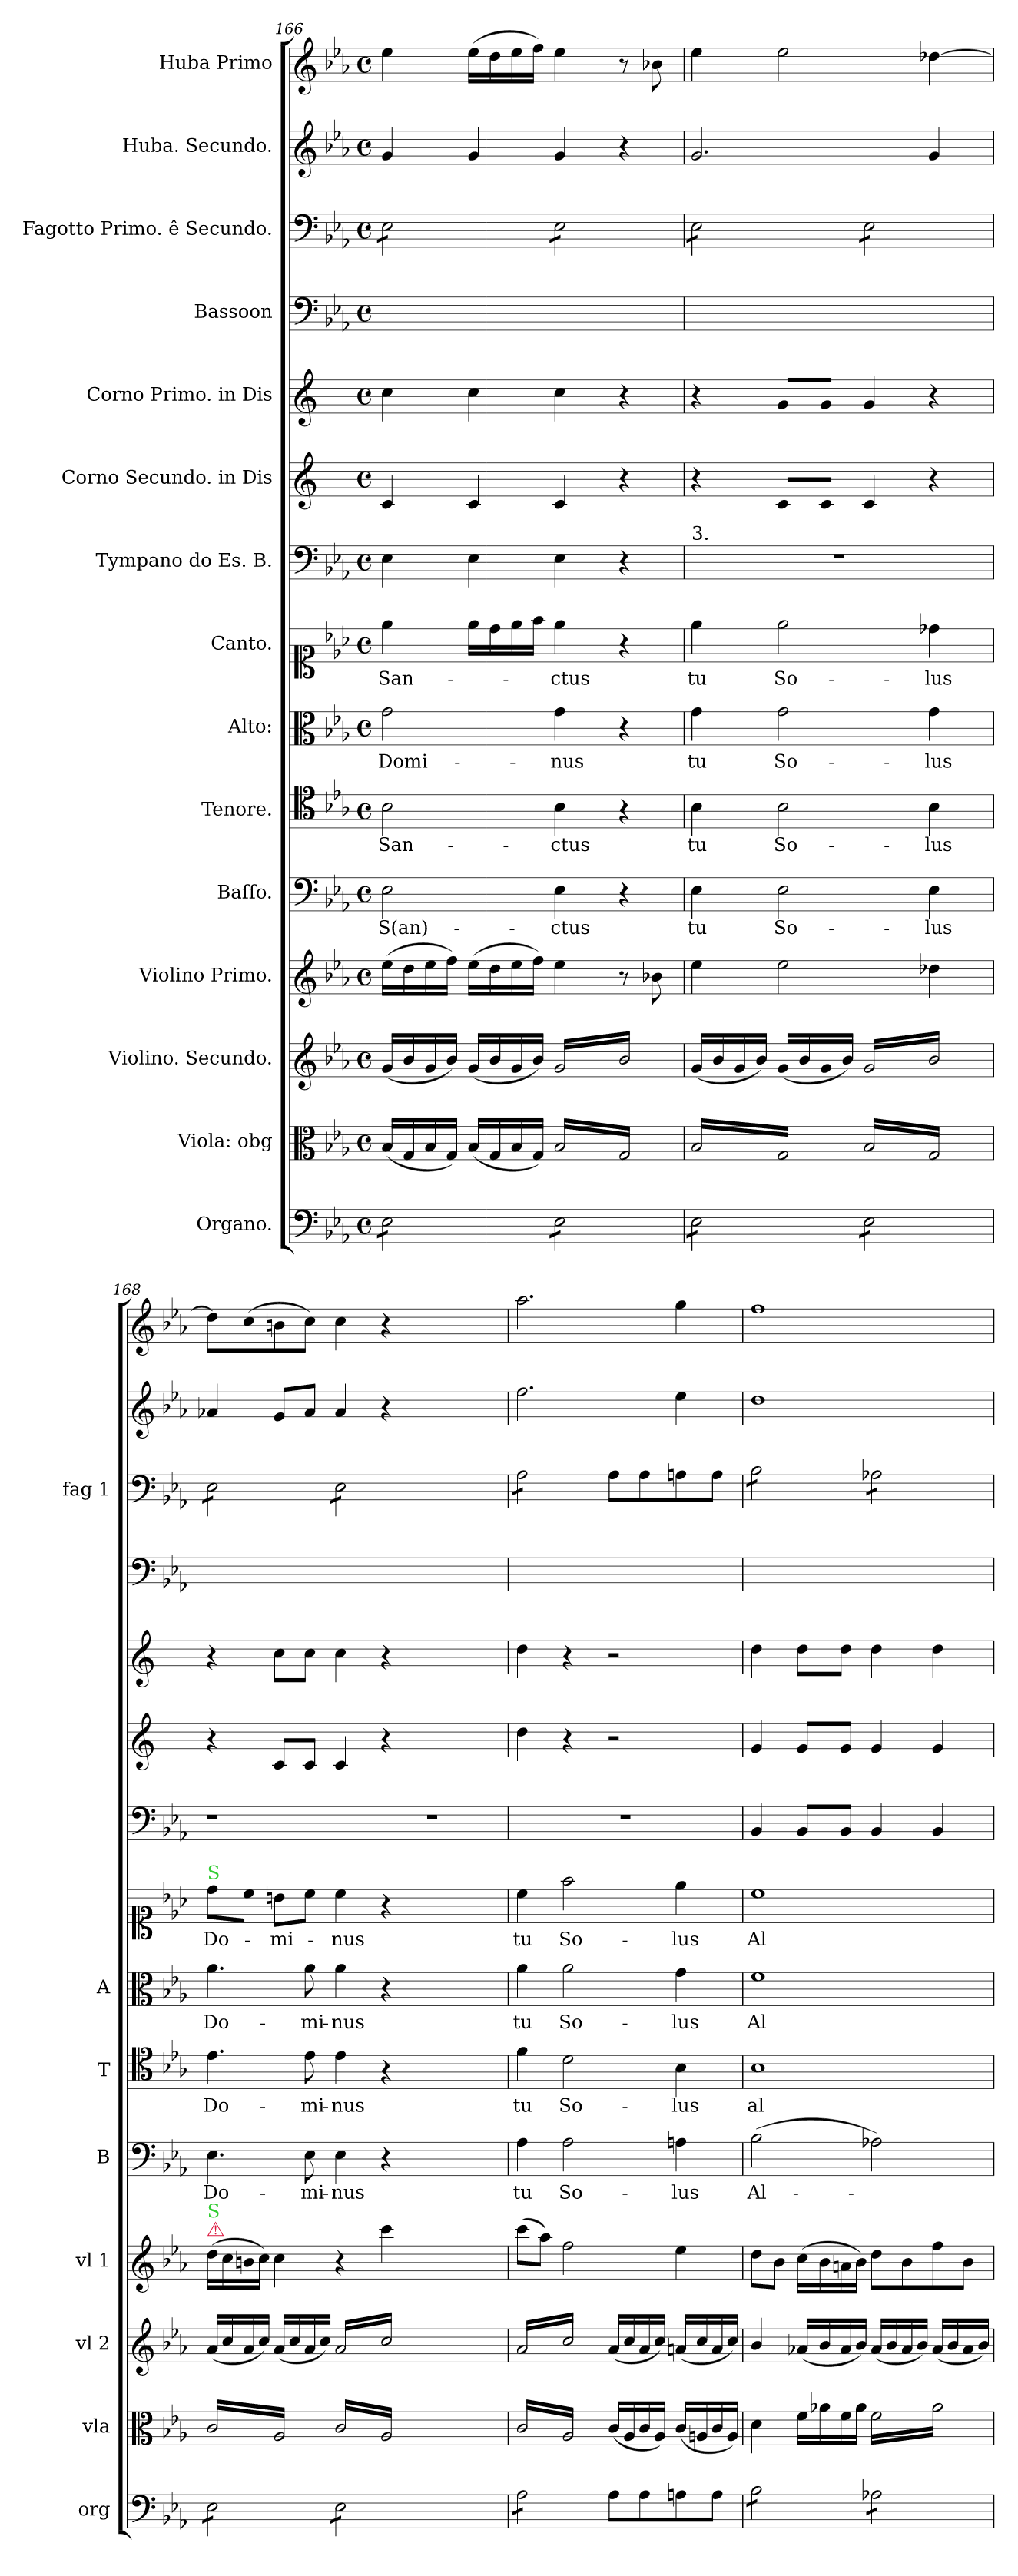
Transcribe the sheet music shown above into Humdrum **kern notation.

**kern	**dynam	**kern	**dynam	**kern	**dynam	**kern	**dynam	**kern	**text	**dynam	**kern	**text	**dynam	**kern	**text	**dynam	**kern	**text	**dynam	**kern	**kern	**dynam	**kern	**dynam	**kern	**kern	**dynam	**kern	**dynam	**kern	**dynam
*part15	*part15	*part14	*part14	*part13	*part13	*part12	*part12	*part11	*part11	*part11	*part10	*part10	*part10	*part9	*part9	*part9	*part8	*part8	*part8	*part7	*part6	*part6	*part5	*part5	*part4	*part3	*part3	*part2	*part2	*part1	*part1
*staff15	*staff15	*staff14	*staff14	*staff13	*staff13	*staff12	*staff12	*staff11	*staff11	*staff11	*staff10	*staff10	*staff10	*staff9	*staff9	*staff9	*staff8	*staff8	*staff8	*staff7	*staff6	*staff6	*staff5	*staff5	*staff4	*staff3	*staff3	*staff2	*staff2	*staff1	*staff1
*I"Organo.	*	*I"Viola: obg	*	*I"Violino. Secundo.	*	*I"Violino Primo.	*	*I"Baſſo.	*	*	*I"Tenore.	*	*	*I"Alto:	*	*	*I"Canto.	*	*	*I"Tympano do Es. B.	*I"Corno Secundo. in Dis	*	*I"Corno Primo. in Dis	*	*I"Bassoon	*I"Fagotto Primo. ê Secundo.	*	*I"Huba. Secundo.	*	*I"Huba Primo	*
*I'org	*	*I'vla	*	*I'vl 2	*	*I'vl 1	*	*I'B	*	*	*I'T	*	*	*I'A	*	*	*	*	*	*	*	*	*	*	*	*I'fag 1	*	*	*	*	*
*clefF4	*	*clefC3	*	*clefG2	*	*clefG2	*	*clefF4	*	*	*clefC4	*	*	*clefC3	*	*	*clefC1	*	*	*clefF4	*clefG2	*	*clefG2	*	*clefF4	*clefF4	*	*clefG2	*	*clefG2	*
*	*	*	*	*	*	*	*	*	*	*	*	*	*	*	*	*	*	*	*	*	*ITrd5c9	*	*ITrd5c9	*	*	*	*	*	*	*	*
*k[b-e-a-]	*	*k[b-e-a-]	*	*k[b-e-a-]	*	*k[b-e-a-]	*	*k[b-e-a-]	*	*	*k[b-e-a-]	*	*	*k[b-e-a-]	*	*	*k[b-e-a-]	*	*	*k[b-e-a-]	*k[b-e-a-]	*	*k[b-e-a-]	*	*k[b-e-a-]	*k[b-e-a-]	*	*k[b-e-a-]	*	*k[b-e-a-]	*
*E-:	*	*E-:	*	*E-:	*	*E-:	*	*E-:	*	*	*	*	*	*E-:	*	*	*E-:	*	*	*	*E-:	*	*E-:	*	*	*	*	*E-:	*	*E-:	*
*M4/4	*	*M4/4	*	*M4/4	*	*M4/4	*	*M4/4	*	*	*M4/4	*	*	*M4/4	*	*	*M4/4	*	*	*M4/4	*M4/4	*	*M4/4	*	*M4/4	*M4/4	*	*M4/4	*	*M4/4	*
*met(c)	*	*met(c)	*	*met(c)	*	*met(c)	*	*met(c)	*	*	*met(c)	*	*	*met(c)	*	*	*met(c)	*	*	*met(c)	*met(c)	*	*met(c)	*	*met(c)	*met(c)	*	*met(c)	*	*met(c)	*
=166	=166	=166	=166	=166	=166	=166	=166	=166	=166	=166	=166	=166	=166	=166	=166	=166	=166	=166	=166	=166	=166	=166	=166	=166	=166	=166	=166	=166	=166	=166	=166
*tremolo	*	*	*	*	*	*	*	*	*	*	*	*	*	*	*	*	*	*	*	*	*	*	*	*	*	*	*	*	*	*	*
*	*	*	*	*	*	*	*	*	*	*	*	*	*	*	*	*	*	*	*	*	*	*	*	*	*	*tremolo	*	*	*	*	*
8E-\L	.	(16B-/LL	.	(16g/LL	.	(16ee-\LL	.	2E-\	S(an)-	.	2B-\	San-	.	2g\	Domi-	.	4ee-\	San-	.	4E-\	4E-/	.	4e-\	.	8E-\Lyy	8E-\L	.	4g/	.	4ee-\	.
.	.	16G/	.	16b-/	.	16dd\	.	.	.	.	.	.	.	.	.	.	.	.	.	.	.	.	.	.	.	.	.	.	.	.	.
8E-\	.	16B-/	.	16g/	.	16ee-\	.	.	.	.	.	.	.	.	.	.	.	.	.	.	.	.	.	.	8E-\yy	8E-\	.	.	.	.	.
.	.	16G/JJ)	.	16b-/JJ)	.	16ff\JJ)	.	.	.	.	.	.	.	.	.	.	.	.	.	.	.	.	.	.	.	.	.	.	.	.	.
8E-\	.	(16B-/LL	.	(16g/LL	.	(16ee-\LL	.	.	.	.	.	.	.	.	.	.	16ee-\LL	.	.	4E-\	4E-/	.	4e-\	.	8E-\yy	8E-\	.	4g/	.	(16ee-\LL	.
.	.	16G/	.	16b-/	.	16dd\	.	.	.	.	.	.	.	.	.	.	16dd\	.	.	.	.	.	.	.	.	.	.	.	.	16dd\	.
8E-\J	.	16B-/	.	16g/	.	16ee-\	.	.	.	.	.	.	.	.	.	.	16ee-\	.	.	.	.	.	.	.	8E-\Jyy	8E-\J	.	.	.	16ee-\	.
.	.	16G/JJ)	.	16b-/JJ)	.	16ff\JJ)	.	.	.	.	.	.	.	.	.	.	16ff\JJ	.	.	.	.	.	.	.	.	.	.	.	.	16ff\JJ)	.
*	*	*tremolo	*	*	*	*	*	*	*	*	*	*	*	*	*	*	*	*	*	*	*	*	*	*	*	*	*	*	*	*	*
*	*	*	*	*tremolo	*	*	*	*	*	*	*	*	*	*	*	*	*	*	*	*	*	*	*	*	*	*	*	*	*	*	*
8E-\L	.	(16B-/LL	.	(16g/LL	.	4ee-\	.	4E-\	-ctus	.	4B-\	-ctus	.	4g\	-nus	.	4ee-\	-ctus	.	4E-\	4E-/	.	4e-\	.	8E-\Lyy	8E-\L	.	4g/	.	4ee-\	.
.	.	16G/)	.	16b-/)	.	.	.	.	.	.	.	.	.	.	.	.	.	.	.	.	.	.	.	.	.	.	.	.	.	.	.
8E-\	.	16B-/	.	16g/	.	.	.	.	.	.	.	.	.	.	.	.	.	.	.	.	.	.	.	.	8E-\yy	8E-\	.	.	.	.	.
.	.	16G/)	.	16b-/)	.	.	.	.	.	.	.	.	.	.	.	.	.	.	.	.	.	.	.	.	.	.	.	.	.	.	.
8E-\	.	16B-/	.	16g/	.	8r	.	4r	.	.	4r	.	.	4r	.	.	4r	.	.	4r	4r	.	4r	.	8E-\yy	8E-\	.	4r	.	8r	.
.	.	16G/)	.	16b-/)	.	.	.	.	.	.	.	.	.	.	.	.	.	.	.	.	.	.	.	.	.	.	.	.	.	.	.
!	!	!	!	!	!	!	!LO:DY:b	!	!	!	!	!	!	!	!	!	!	!	!	!	!	!	!	!	!	!	!	!	!	!	!LO:DY:b
8E-\J	.	16B-/	.	16g/	.	8b-X\	pia	.	.	.	.	.	.	.	.	.	.	.	.	.	.	.	.	.	8E-\Jyy	8E-\J	.	.	.	8b-X\	piano
.	.	16G/)JJ	.	16b-/)JJ	.	.	.	.	.	.	.	.	.	.	.	.	.	.	.	.	.	.	.	.	.	.	.	.	.	.	.
*	*	*	*	*Xtremolo	*	*	*	*	*	*	*	*	*	*	*	*	*	*	*	*	*	*	*	*	*	*	*	*	*	*	*
=167	=167	=167	=167	=167	=167	=167	=167	=167	=167	=167	=167	=167	=167	=167	=167	=167	=167	=167	=167	=167	=167	=167	=167	=167	=167	=167	=167	=167	=167	=167	=167
!	!	!	!	!	!	!	!	!	!	!	!	!	!	!	!	!	!	!	!	!LO:TX:a:t=3.	!	!	!	!	!	!	!	!	!	!	!
!	!LO:DY:b	!	!LO:DY:b:rj	!	!	!	!	!	!	!LO:DY:a	!	!	!LO:DY:a	!	!	!LO:DY:b	!	!	!LO:DY:b	!	!	!	!	!	!	!	!LO:DY:b	!	!LO:DY:b:rj	!	!
8E-\L	pia	(16B-/LL	pia	(16g/LL	.	4ee-\	.	4E-\	tu	pia	4B-\	tu	pia	4g\	tu	pia	4ee-\	tu	pia	1r	4r	.	4r	.	8E-\Lyy	8E-\L	pia	2.g/	pia	4ee-\	.
.	.	16G/)	.	16b-/	.	.	.	.	.	.	.	.	.	.	.	.	.	.	.	.	.	.	.	.	.	.	.	.	.	.	.
8E-\	.	16B-/	.	16g/	.	.	.	.	.	.	.	.	.	.	.	.	.	.	.	.	.	.	.	.	8E-\yy	8E-\	.	.	.	.	.
.	.	16G/)	.	16b-/JJ)	.	.	.	.	.	.	.	.	.	.	.	.	.	.	.	.	.	.	.	.	.	.	.	.	.	.	.
!	!	!	!	!	!	!	!	!	!	!	!	!	!	!	!	!	!	!	!	!	!	!LO:DY:b:rj	!	!LO:DY:b	!	!	!	!	!	!	!
8E-\	.	16B-/	.	(16g/LL	.	2ee-\	.	2E-\	So-	.	2B-\	So-	.	2g\	So-	.	2ee-\	So-	.	.	8E-/L	pia	8B-/L	pia	8E-\yy	8E-\	.	.	.	2ee-\	.
.	.	16G/)	.	16b-/	.	.	.	.	.	.	.	.	.	.	.	.	.	.	.	.	.	.	.	.	.	.	.	.	.	.	.
8E-\J	.	16B-/	.	16g/	.	.	.	.	.	.	.	.	.	.	.	.	.	.	.	.	8E-/J	.	8B-/J	.	8E-\Jyy	8E-\J	.	.	.	.	.
.	.	16G/)JJ	.	16b-/JJ)	.	.	.	.	.	.	.	.	.	.	.	.	.	.	.	.	.	.	.	.	.	.	.	.	.	.	.
*	*	*	*	*tremolo	*	*	*	*	*	*	*	*	*	*	*	*	*	*	*	*	*	*	*	*	*	*	*	*	*	*	*
8E-\L	.	(16B-/LL	.	(16g/LL	.	.	.	.	.	.	.	.	.	.	.	.	.	.	.	.	4E-/	.	4B-/	.	8E-\Lyy	8E-\L	.	.	.	.	.
.	.	16G/)	.	16b-/)	.	.	.	.	.	.	.	.	.	.	.	.	.	.	.	.	.	.	.	.	.	.	.	.	.	.	.
8E-\	.	16B-/	.	16g/	.	.	.	.	.	.	.	.	.	.	.	.	.	.	.	.	.	.	.	.	8E-\yy	8E-\	.	.	.	.	.
.	.	16G/)	.	16b-/)	.	.	.	.	.	.	.	.	.	.	.	.	.	.	.	.	.	.	.	.	.	.	.	.	.	.	.
8E-\	.	16B-/	.	16g/	.	4dd-X\	.	4E-\	-lus	.	4B-\	-lus	.	4g\	-lus	.	4dd-X\	-lus	.	.	4r	.	4r	.	8E-\yy	8E-\	.	4g/	.	[4dd-X\	.
.	.	16G/)	.	16b-/)	.	.	.	.	.	.	.	.	.	.	.	.	.	.	.	.	.	.	.	.	.	.	.	.	.	.	.
8E-\J	.	16B-/	.	16g/	.	.	.	.	.	.	.	.	.	.	.	.	.	.	.	.	.	.	.	.	8E-\Jyy	8E-\J	.	.	.	.	.
.	.	16G/)JJ	.	16b-/)JJ	.	.	.	.	.	.	.	.	.	.	.	.	.	.	.	.	.	.	.	.	.	.	.	.	.	.	.
*	*	*	*	*Xtremolo	*	*	*	*	*	*	*	*	*	*	*	*	*	*	*	*	*	*	*	*	*	*	*	*	*	*	*
=168	=168	=168	=168	=168	=168	=168	=168	=168	=168	=168	=168	=168	=168	=168	=168	=168	=168	=168	=168	=168	=168	=168	=168	=168	=168	=168	=168	=168	=168	=168	=168
!	!	!	!	!	!	!	!	!	!	!	!	!	!	!	!	!	!LO:TX:a:color=limegreen:t=S	!	!	!	!	!	!	!	!	!	!	!	!	!	!
!	!	!	!	!	!	!LO:TX:a:color=crimson:t=⚠	!	!	!	!	!	!	!	!	!	!	!	!	!	!	!	!	!	!	!	!	!	!	!	!	!
!	!	!	!	!	!	!LO:TX:a:color=limegreen:t=S	!	!	!	!	!	!	!	!	!	!	!	!	!	!	!	!	!	!	!	!	!	!	!	!	!
8E-\L	.	(16c/LL	.	(16a-/LL	.	(16dd\LL	.	4.E-\	Do-	.	4.e-\	Do-	.	4.a-\	Do-	.	8dd\L	Do-	.	1r	4r	.	4r	.	8E-\Lyy	8E-\L	.	4a-X/	.	8dd-\L]	.
.	.	16A-/)	.	16cc/	.	16cc\	.	.	.	.	.	.	.	.	.	.	.	.	.	.	.	.	.	.	.	.	.	.	.	.	.
8E-\	.	16c/	.	16a-/	.	16bn\	.	.	.	.	.	.	.	.	.	.	8cc\J	.	.	.	.	.	.	.	8E-\yy	8E-\	.	.	.	(8cc\	.
.	.	16A-/)	.	16cc/JJ)	.	16cc\JJ)	.	.	.	.	.	.	.	.	.	.	.	.	.	.	.	.	.	.	.	.	.	.	.	.	.
8E-\	.	16c/	.	(16a-/LL	.	4cc\	.	.	.	.	.	.	.	.	.	.	8bn\L	-mi-	.	.	8E-/L	.	8e-\L	.	8E-\yy	8E-\	.	8g/L	.	8bn\	.
.	.	16A-/)	.	16cc/	.	.	.	.	.	.	.	.	.	.	.	.	.	.	.	.	.	.	.	.	.	.	.	.	.	.	.
8E-\J	.	16c/	.	16a-/	.	.	.	8E-\	-mi-	.	8e-\	-mi-	.	8a-\	-mi-	.	8cc\J	.	.	.	8E-/J	.	8e-\J	.	8E-\Jyy	8E-\J	.	8a-/J	.	8cc\J)	.
.	.	16A-/)JJ	.	16cc/JJ)	.	.	.	.	.	.	.	.	.	.	.	.	.	.	.	.	.	.	.	.	.	.	.	.	.	.	.
*	*	*	*	*tremolo	*	*	*	*	*	*	*	*	*	*	*	*	*	*	*	*	*	*	*	*	*	*	*	*	*	*	*
8E-\L	.	(16c/LL	.	(16a-/LL	.	4r	.	4E-\	-nus	.	4e-\	-nus	.	4a-\	-nus	.	4cc\	-nus	.	.	4E-/	.	4e-\	.	8E-\Lyy	8E-\L	.	4a-/	.	4cc\	.
.	.	16A-/)	.	16cc/)	.	.	.	.	.	.	.	.	.	.	.	.	.	.	.	.	.	.	.	.	.	.	.	.	.	.	.
8E-\	.	16c/	.	16a-/	.	.	.	.	.	.	.	.	.	.	.	.	.	.	.	.	.	.	.	.	8E-\yy	8E-\	.	.	.	.	.
.	.	16A-/)	.	16cc/)	.	.	.	.	.	.	.	.	.	.	.	.	.	.	.	.	.	.	.	.	.	.	.	.	.	.	.
8E-\	.	16c/	.	16a-/	.	4ccc\	.	4r	.	.	4r	.	.	4r	.	.	4r	.	.	.	4r	.	4r	.	8E-\yy	8E-\	.	4r	.	4r	.
.	.	16A-/)	.	16cc/)	.	.	.	.	.	.	.	.	.	.	.	.	.	.	.	.	.	.	.	.	.	.	.	.	.	.	.
8E-\J	.	16c/	.	16a-/	.	.	.	.	.	.	.	.	.	.	.	.	.	.	.	.	.	.	.	.	8E-\Jyy	8E-\J	.	.	.	.	.
.	.	16A-/)JJ	.	16cc/)JJ	.	.	.	.	.	.	.	.	.	.	.	.	.	.	.	.	.	.	.	.	.	.	.	.	.	.	.
1ryy	.	1ryy	.	1ryy	.	1ryy	.	1ryy	.	.	1ryy	.	.	1ryy	.	.	1ryy	.	.	1r	1ryy	.	1ryy	.	1ryy	1ryy	.	1ryy	.	1ryy	.
.	.	.	.	.	.	.	.	.	.	.	.	.	.	.	.	.	.	.	.	.	.	.	.	.	.	.	.	.	.	.	.
.	.	.	.	.	.	.	.	.	.	.	.	.	.	.	.	.	.	.	.	.	.	.	.	.	.	.	.	.	.	.	.
.	.	.	.	.	.	.	.	.	.	.	.	.	.	.	.	.	.	.	.	.	.	.	.	.	.	.	.	.	.	.	.
=169	=169	=169	=169	=169	=169	=169	=169	=169	=169	=169	=169	=169	=169	=169	=169	=169	=169	=169	=169	=169	=169	=169	=169	=169	=169	=169	=169	=169	=169	=169	=169
8A-\L	.	(16c/LL	.	(16a-/LL	.	(8ccc\L	.	4A-\	tu	.	4f\	tu	.	4a-\	tu	.	4cc\	tu	.	1r	4f\	.	4f\	.	8A-\Lyy	8A-\L	.	2.ff\	.	2.aa-\	.
.	.	16A-/)	.	16cc/)	.	.	.	.	.	.	.	.	.	.	.	.	.	.	.	.	.	.	.	.	.	.	.	.	.	.	.
8A-\	.	16c/	.	16a-/	.	8aa-\J)	.	.	.	.	.	.	.	.	.	.	.	.	.	.	.	.	.	.	8A-\yy	8A-\	.	.	.	.	.
.	.	16A-/)	.	16cc/)	.	.	.	.	.	.	.	.	.	.	.	.	.	.	.	.	.	.	.	.	.	.	.	.	.	.	.
8A-\	.	16c/	.	16a-/	.	2ff\	.	2A-\	So-	.	2d\	So-	.	2a-\	So-	.	2ff\	So-	.	.	4r	.	4r	.	8A-\yy	8A-\	.	.	.	.	.
.	.	16A-/)	.	16cc/)	.	.	.	.	.	.	.	.	.	.	.	.	.	.	.	.	.	.	.	.	.	.	.	.	.	.	.
8A-\J	.	16c/	.	16a-/	.	.	.	.	.	.	.	.	.	.	.	.	.	.	.	.	.	.	.	.	8A-\Jyy	8A-\J	.	.	.	.	.
*	*	*	*	*	*	*	*	*	*	*	*	*	*	*	*	*	*	*	*	*	*	*	*	*	*	*Xtremolo	*	*	*	*	*
*Xtremolo	*	*	*	*	*	*	*	*	*	*	*	*	*	*	*	*	*	*	*	*	*	*	*	*	*	*	*	*	*	*	*
.	.	16A-/)JJ	.	16cc/)JJ	.	.	.	.	.	.	.	.	.	.	.	.	.	.	.	.	.	.	.	.	.	.	.	.	.	.	.
*	*	*	*	*Xtremolo	*	*	*	*	*	*	*	*	*	*	*	*	*	*	*	*	*	*	*	*	*	*	*	*	*	*	*
*	*	*Xtremolo	*	*	*	*	*	*	*	*	*	*	*	*	*	*	*	*	*	*	*	*	*	*	*	*	*	*	*	*	*
8A-\L	.	(16c/LL	.	(16a-/LL	.	.	.	.	.	.	.	.	.	.	.	.	.	.	.	.	2r	.	2r	.	8A-\Lyy	8A-\L	.	.	.	.	.
.	.	16A-/	.	16cc/	.	.	.	.	.	.	.	.	.	.	.	.	.	.	.	.	.	.	.	.	.	.	.	.	.	.	.
8A-\	.	16c/	.	16a-/	.	.	.	.	.	.	.	.	.	.	.	.	.	.	.	.	.	.	.	.	8A-\yy	8A-\	.	.	.	.	.
.	.	16A-/JJ)	.	16cc/JJ)	.	.	.	.	.	.	.	.	.	.	.	.	.	.	.	.	.	.	.	.	.	.	.	.	.	.	.
8An\	.	(16c/LL	.	(16an/LL	.	4ee-\	.	4An\	-lus	.	4B-\	-lus	.	4g\	-lus	.	4ee-\	-lus	.	.	.	.	.	.	8An\yy	8An\	.	4ee-\	.	4gg\	.
.	.	16An/	.	16cc/	.	.	.	.	.	.	.	.	.	.	.	.	.	.	.	.	.	.	.	.	.	.	.	.	.	.	.
8A\J	.	16c/	.	16a/	.	.	.	.	.	.	.	.	.	.	.	.	.	.	.	.	.	.	.	.	8A\Jyy	8A\J	.	.	.	.	.
.	.	16A/JJ)	.	16cc/JJ)	.	.	.	.	.	.	.	.	.	.	.	.	.	.	.	.	.	.	.	.	.	.	.	.	.	.	.
=170	=170	=170	=170	=170	=170	=170	=170	=170	=170	=170	=170	=170	=170	=170	=170	=170	=170	=170	=170	=170	=170	=170	=170	=170	=170	=170	=170	=170	=170	=170	=170
!	!LO:DY:b	!	!LO:DY:b	!	!LO:DY:b	!	!LO:DY:b	!	!	!LO:DY:b	!	!	!LO:DY:b	!	!	!LO:DY:b	!	!	!LO:DY:b	!	!	!LO:DY:b:rj	!	!LO:DY:b	!	!	!LO:DY:b	!	!LO:DY:b	!	!LO:DY:b
*tremolo	*	*	*	*	*	*	*	*	*	*	*	*	*	*	*	*	*	*	*	*	*	*	*	*	*	*	*	*	*	*	*
*	*	*	*	*	*	*	*	*	*	*	*	*	*	*	*	*	*	*	*	*	*	*	*	*	*	*tremolo	*	*	*	*	*
8B-\L	fort	4d\	fort	4b-/	forto	8dd\L	forto	(2B-\	Al-	fort	1B-	al-	fort	1f	Al-	fort	1cc	Al-	fort	4BB-/	4B-/	fort	4f\	fort	8B-\Lyy	8B-\L	fort	1dd	fort	1ff	for
8B-\	.	.	.	.	.	8b-\J	.	.	.	.	.	.	.	.	.	.	.	.	.	.	.	.	.	.	8B-\yy	8B-\	.	.	.	.	.
8B-\	.	16f\LL	.	(16a-X/LL	.	(16cc\LL	.	.	.	.	.	.	.	.	.	.	.	.	.	8BB-/L	8B-/L	.	8f\L	.	8B-\yy	8B-\	.	.	.	.	.
.	.	16a-X\	.	16b-/	.	16b-\	.	.	.	.	.	.	.	.	.	.	.	.	.	.	.	.	.	.	.	.	.	.	.	.	.
8B-\J	.	16f\	.	16a-/	.	16an\	.	.	.	.	.	.	.	.	.	.	.	.	.	8BB-/J	8B-/J	.	8f\J	.	8B-\Jyy	8B-\J	.	.	.	.	.
.	.	16a-\JJ	.	16b-/JJ)	.	16b-\JJ)	.	.	.	.	.	.	.	.	.	.	.	.	.	.	.	.	.	.	.	.	.	.	.	.	.
*	*	*tremolo	*	*	*	*	*	*	*	*	*	*	*	*	*	*	*	*	*	*	*	*	*	*	*	*	*	*	*	*	*
8A-X\L	.	16f\LL	.	(16a-/LL	.	8dd\L	.	2A-X\)	.	.	.	.	.	.	.	.	.	.	.	4BB-/	4B-/	.	4f\	.	8A-X\Lyy	8A-X\L	.	.	.	.	.
.	.	16a-\	.	16b-/	.	.	.	.	.	.	.	.	.	.	.	.	.	.	.	.	.	.	.	.	.	.	.	.	.	.	.
8A-X\	.	16f\	.	16a-/	.	8b-\	.	.	.	.	.	.	.	.	.	.	.	.	.	.	.	.	.	.	8A-\yy	8A-X\	.	.	.	.	.
.	.	16a-\	.	16b-/JJ)	.	.	.	.	.	.	.	.	.	.	.	.	.	.	.	.	.	.	.	.	.	.	.	.	.	.	.
8A-X\	.	16f\	.	(16a-/LL	.	8ff\	.	.	.	.	.	.	.	.	.	.	.	.	.	4BB-/	4B-/	.	4f\	.	8A-\yy	8A-X\	.	.	.	.	.
.	.	16a-\	.	16b-/	.	.	.	.	.	.	.	.	.	.	.	.	.	.	.	.	.	.	.	.	.	.	.	.	.	.	.
8A-X\J	.	16f\	.	16a-/	.	8b-\J	.	.	.	.	.	.	.	.	.	.	.	.	.	.	.	.	.	.	8A-\Jyy	8A-X\J	.	.	.	.	.
*	*	*	*	*	*	*	*	*	*	*	*	*	*	*	*	*	*	*	*	*	*	*	*	*	*	*Xtremolo	*	*	*	*	*
*Xtremolo	*	*	*	*	*	*	*	*	*	*	*	*	*	*	*	*	*	*	*	*	*	*	*	*	*	*	*	*	*	*	*
.	.	16a-\JJ	.	16b-/JJ)	.	.	.	.	.	.	.	.	.	.	.	.	.	.	.	.	.	.	.	.	.	.	.	.	.	.	.
*	*	*Xtremolo	*	*	*	*	*	*	*	*	*	*	*	*	*	*	*	*	*	*	*	*	*	*	*	*	*	*	*	*	*
.	.	.	.	.	.	.	.	.	.	.	.	.	.	.	.	.	.	.	.	.	.	.	.	.	.	.	.	.	.	.	.
.	.	.	.	.	.	.	.	.	.	.	.	.	.	.	.	.	.	.	.	.	.	.	.	.	.	.	.	.	.	.	.
.	.	.	.	.	.	.	.	.	.	.	.	.	.	.	.	.	.	.	.	.	.	.	.	.	.	.	.	.	.	.	.
.	.	.	.	.	.	.	.	.	.	.	.	.	.	.	.	.	.	.	.	.	.	.	.	.	.	.	.	.	.	.	.
=	=	=	=	=	=	=	=	=	=	=	=	=	=	=	=	=	=	=	=	=	=	=	=	=	=	=	=	=	=	=	=
*-	*-	*-	*-	*-	*-	*-	*-	*-	*-	*-	*-	*-	*-	*-	*-	*-	*-	*-	*-	*-	*-	*-	*-	*-	*-	*-	*-	*-	*-	*-	*-
